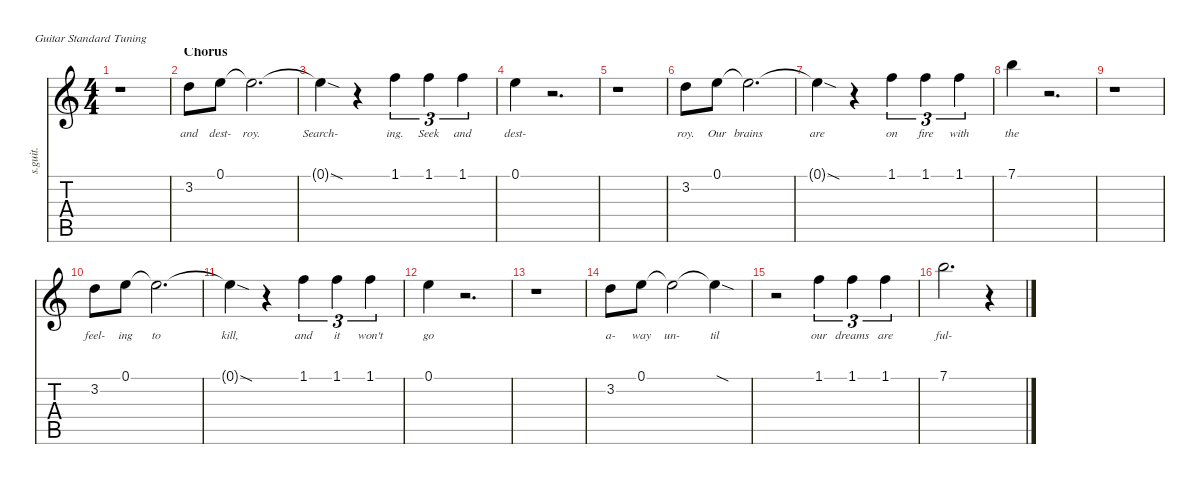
\defaultSystemsLayout 4
\hideDynamics
\bracketExtendMode nobrackets
\track ("James Hetfield - Vocals" "s.guit.") {instrument baritonesax}
\staff {score tabs}
\tuning (E4 B3 G3 D3 A2 E2)
\displaytranspose 12
\ts (4 4)
\tempo (140 hide)
\clef g2
\ks c
r.1{dy f} |
\section ("" "Chorus")
3.2.8{lyrics (0 "and") lyrics (1 "") lyrics (2 "") lyrics (3 "") lyrics (4 "")} 0.1.8{lyrics (0 "dest-") lyrics (1 "") lyrics (2 "") lyrics (3 "") lyrics (4 "")} 0.1{t}.2{d lyrics (0 "roy.") lyrics (1 "") lyrics (2 "") lyrics (3 "") lyrics (4 "")} |
0.1{sod t}.4{lyrics (0 "Search-") lyrics (1 "") lyrics (2 "") lyrics (3 "") lyrics (4 "")} r.4 1.1.4{tu (3 2) lyrics (0 "ing.") lyrics (1 "") lyrics (2 "") lyrics (3 "") lyrics (4 "")} 1.1.4{tu (3 2) lyrics (0 "Seek") lyrics (1 "") lyrics (2 "") lyrics (3 "") lyrics (4 "")} 1.1.4{tu (3 2) lyrics (0 "and") lyrics (1 "") lyrics (2 "") lyrics (3 "") lyrics (4 "")} |
0.1.4{lyrics (0 "dest-") lyrics (1 "") lyrics (2 "") lyrics (3 "") lyrics (4 "")} r.2{d} |
r.1 |
3.2.8{lyrics (0 "roy.") lyrics (1 "") lyrics (2 "") lyrics (3 "") lyrics (4 "")} 0.1.8{lyrics (0 "Our") lyrics (1 "") lyrics (2 "") lyrics (3 "") lyrics (4 "")} 0.1{t}.2{d lyrics (0 "brains") lyrics (1 "") lyrics (2 "") lyrics (3 "") lyrics (4 "")} |
0.1{sod t}.4{lyrics (0 "are") lyrics (1 "") lyrics (2 "") lyrics (3 "") lyrics (4 "")} r.4 1.1.4{tu (3 2) lyrics (0 "on") lyrics (1 "") lyrics (2 "") lyrics (3 "") lyrics (4 "")} 1.1.4{tu (3 2) lyrics (0 "fire") lyrics (1 "") lyrics (2 "") lyrics (3 "") lyrics (4 "")} 1.1.4{tu (3 2) lyrics (0 "with") lyrics (1 "") lyrics (2 "") lyrics (3 "") lyrics (4 "")} |
7.1.4{lyrics (0 "the") lyrics (1 "") lyrics (2 "") lyrics (3 "") lyrics (4 "")} r.2{d} |
r.1 |
3.2.8{lyrics (0 "feel-") lyrics (1 "") lyrics (2 "") lyrics (3 "") lyrics (4 "")} 0.1.8{lyrics (0 "ing") lyrics (1 "") lyrics (2 "") lyrics (3 "") lyrics (4 "")} 0.1{t}.2{d lyrics (0 "to") lyrics (1 "") lyrics (2 "") lyrics (3 "") lyrics (4 "")} |
0.1{sod t}.4{lyrics (0 "kill,") lyrics (1 "") lyrics (2 "") lyrics (3 "") lyrics (4 "")} r.4 1.1.4{tu (3 2) lyrics (0 "and") lyrics (1 "") lyrics (2 "") lyrics (3 "") lyrics (4 "")} 1.1.4{tu (3 2) lyrics (0 "it") lyrics (1 "") lyrics (2 "") lyrics (3 "") lyrics (4 "")} 1.1.4{tu (3 2) lyrics (0 "won't") lyrics (1 "") lyrics (2 "") lyrics (3 "") lyrics (4 "")} |
0.1.4{lyrics (0 "go") lyrics (1 "") lyrics (2 "") lyrics (3 "") lyrics (4 "")} r.2{d} |
r.1 |
3.2.8{lyrics (0 "a-") lyrics (1 "") lyrics (2 "") lyrics (3 "") lyrics (4 "")} 0.1.8{lyrics (0 "way") lyrics (1 "") lyrics (2 "") lyrics (3 "") lyrics (4 "")} 0.1{t}.2{lyrics (0 "un-") lyrics (1 "") lyrics (2 "") lyrics (3 "") lyrics (4 "")} 0.1{sod t}.4{lyrics (0 "til") lyrics (1 "") lyrics (2 "") lyrics (3 "") lyrics (4 "")} |
r.2 1.1.4{tu (3 2) lyrics (0 "our") lyrics (1 "") lyrics (2 "") lyrics (3 "") lyrics (4 "")} 1.1.4{tu (3 2) lyrics (0 "dreams") lyrics (1 "") lyrics (2 "") lyrics (3 "") lyrics (4 "")} 1.1.4{tu (3 2) lyrics (0 "are") lyrics (1 "") lyrics (2 "") lyrics (3 "") lyrics (4 "")} |
\tempo (208 hide)
7.1.2{d lyrics (0 "ful-") lyrics (1 "") lyrics (2 "") lyrics (3 "") lyrics (4 "")} r.4
